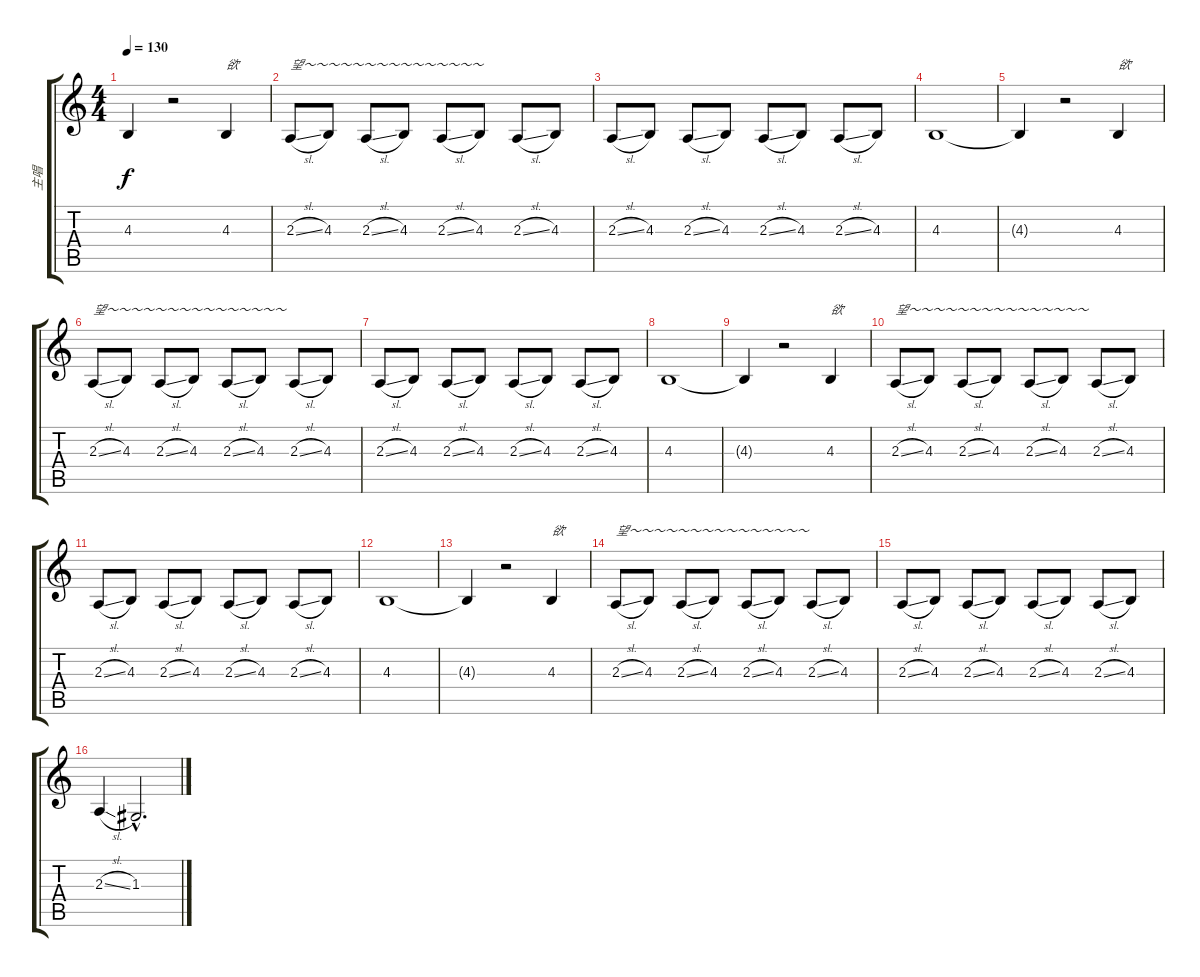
\track ("主唱" "主唱") {instrument viola}
\staff {score tabs}
\tuning (E4 B3 G3 D3 A2 E2) {hide}
\ts (4 4)
\tempo 130
\clef g2
\ks c
4.3{t}.4{dy f} r.2 4.3.4{txt "欲"} |
2.3{sl}.8{txt "望～～～～～～～～～～～～～～～" volume 5} 4.3.8 2.3{sl}.8 4.3.8 2.3{sl}.8 4.3.8 2.3{sl}.8 4.3.8 |
2.3{sl}.8 4.3.8 2.3{sl}.8 4.3.8 2.3{sl}.8 4.3.8 2.3{sl}.8 4.3.8 |
4.3.1 |
4.3{t}.4 r.2 4.3.4{txt "欲"} |
2.3{sl}.8{txt "望～～～～～～～～～～～～～～～" volume 4} 4.3.8 2.3{sl}.8 4.3.8 2.3{sl}.8 4.3.8 2.3{sl}.8 4.3.8 |
2.3{sl}.8 4.3.8 2.3{sl}.8 4.3.8 2.3{sl}.8 4.3.8 2.3{sl}.8 4.3.8 |
4.3.1 |
4.3{t}.4 r.2 4.3.4{txt "欲"} |
2.3{sl}.8{txt "望～～～～～～～～～～～～～～～" volume 3} 4.3.8 2.3{sl}.8 4.3.8 2.3{sl}.8 4.3.8 2.3{sl}.8 4.3.8 |
2.3{sl}.8 4.3.8 2.3{sl}.8 4.3.8 2.3{sl}.8 4.3.8 2.3{sl}.8 4.3.8 |
4.3.1 |
4.3{t}.4 r.2 4.3.4{txt "欲"} |
2.3{sl}.8{txt "望～～～～～～～～～～～～～～～" volume 2} 4.3.8 2.3{sl}.8 4.3.8 2.3{sl}.8 4.3.8 2.3{sl}.8 4.3.8 |
2.3{sl}.8 4.3.8 2.3{sl}.8 4.3.8 2.3{sl}.8 4.3.8 2.3{sl}.8 4.3.8 |
2.3{sl}.4 1.3{hac}.2{d}
